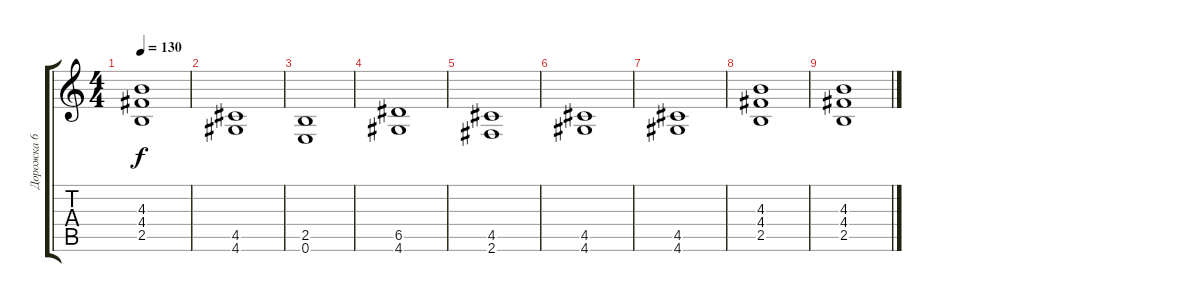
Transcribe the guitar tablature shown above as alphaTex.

\track ("Дорожка 6" "Дорожка 6") {instrument distortionguitar}
\staff {score tabs}
\tuning (E4 B3 G3 D3 A2 E2) {hide}
\ts (4 4)
\tempo 130
\clef g2
\ks c
(4.3 4.4 2.5).1{dy f} |
(4.5 4.6).1 |
(2.5 0.6).1 |
(6.5 4.6).1 |
(4.5 2.6).1 |
(4.5 4.6).1 |
(4.5 4.6).1 |
(4.3 4.4 2.5).1 |
(4.3 4.4 2.5).1
